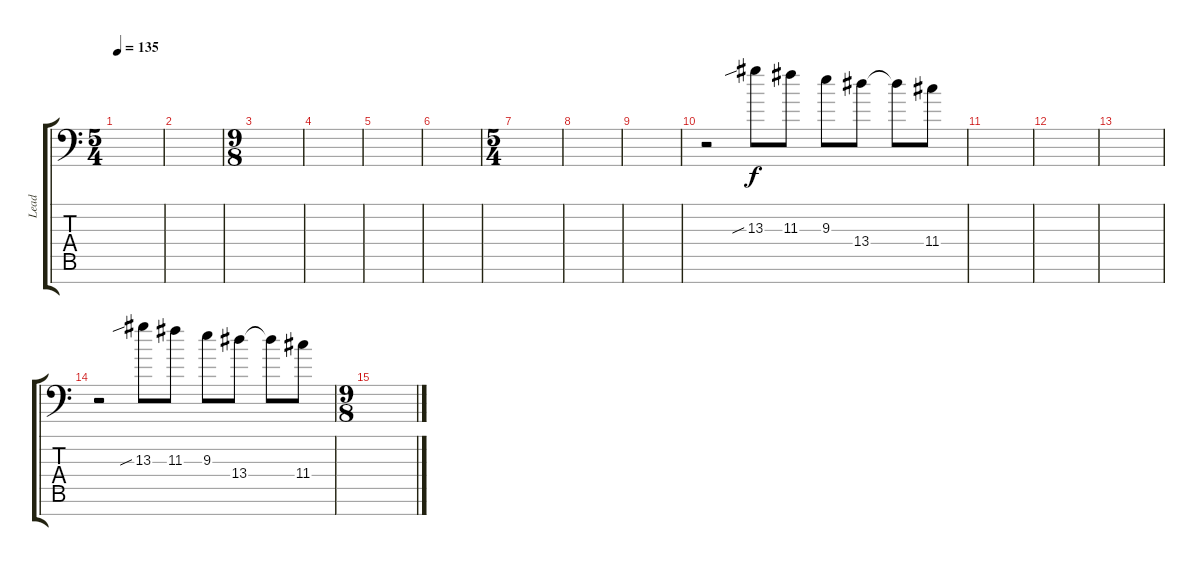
\track ("Lead" "Lead") {instrument distortionguitar}
\staff {score tabs}
\tuning (E4 B3 G3 D3 A2 E2 C-1) {hide}
\ts (5 4)
\tempo 135
\clef f4
\ks c
|
|
\ts (9 8)
|
|
|
|
\ts (5 4)
|
|
|
r.2 13.3{sib}.8 11.3.8 9.3.8 13.4.8{beam split} 13.4{t}.8 11.4.8 |
|
|
|
r.2 13.3{sib}.8 11.3.8 9.3.8 13.4.8{beam split} 13.4{t}.8 11.4.8 |
\ts (9 8)
